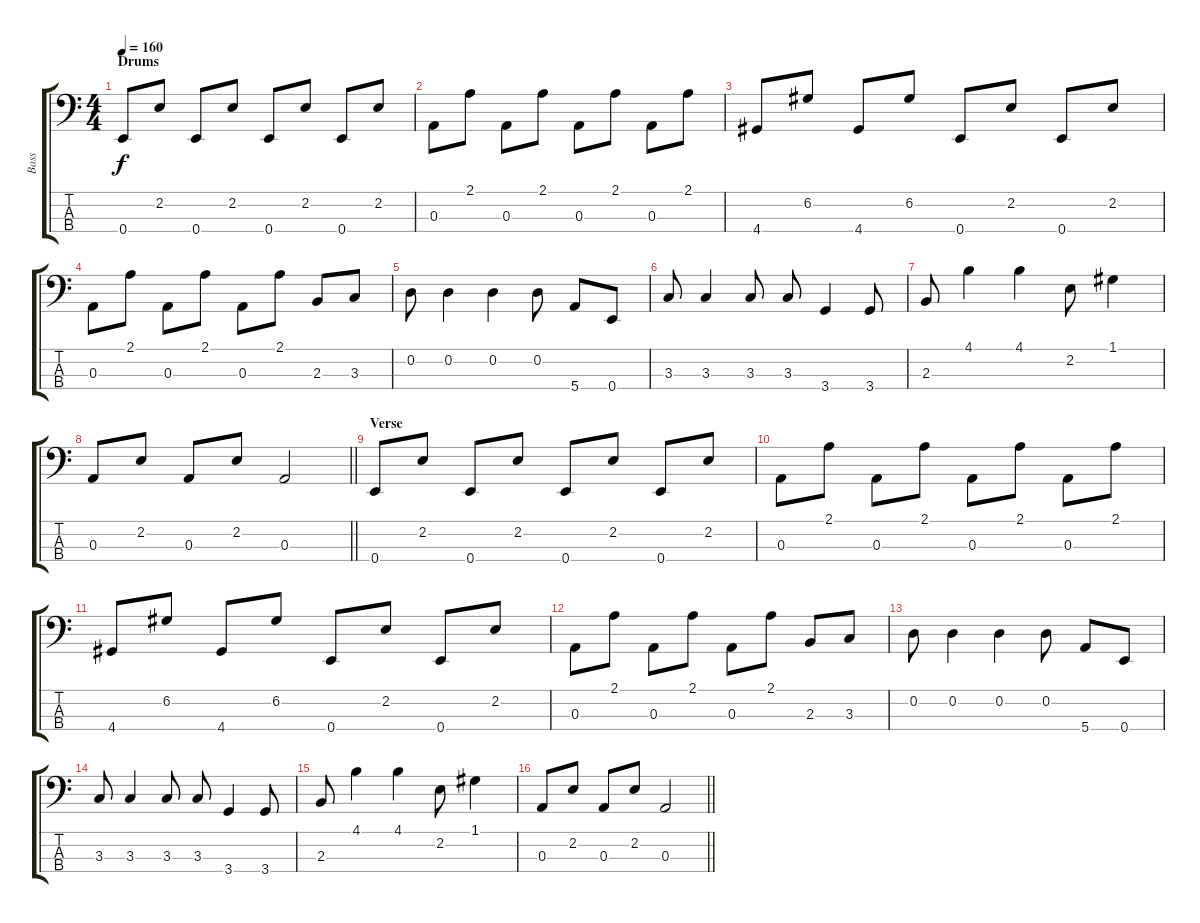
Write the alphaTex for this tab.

\track ("Bass" "Bass") {instrument electricbasspick}
\staff {score tabs}
\tuning (G2 D2 A1 E1) {hide}
\ts (4 4)
\section ("" "Drums")
\tempo 160
\clef f4
\ks c
0.4.8{dy f} 2.2.8 0.4.8 2.2.8 0.4.8 2.2.8 0.4.8 2.2.8 |
0.3.8 2.1.8 0.3.8 2.1.8 0.3.8 2.1.8 0.3.8 2.1.8 |
4.4.8 6.2.8 4.4.8 6.2.8 0.4.8 2.2.8 0.4.8 2.2.8 |
0.3.8 2.1.8 0.3.8 2.1.8 0.3.8 2.1.8 2.3.8 3.3.8 |
0.2.8 0.2.4 0.2.4 0.2.8 5.4.8 0.4.8 |
3.3.8 3.3.4 3.3.8 3.3.8 3.4.4 3.4.8 |
2.3.8 4.1.4 4.1.4 2.2.8 1.1.4 |
\barLineRight lightlight
0.3.8 2.2.8 0.3.8 2.2.8 0.3.2 |
\section ("" "Verse")
0.4.8 2.2.8 0.4.8 2.2.8 0.4.8 2.2.8 0.4.8 2.2.8 |
0.3.8 2.1.8 0.3.8 2.1.8 0.3.8 2.1.8 0.3.8 2.1.8 |
4.4.8 6.2.8 4.4.8 6.2.8 0.4.8 2.2.8 0.4.8 2.2.8 |
0.3.8 2.1.8 0.3.8 2.1.8 0.3.8 2.1.8 2.3.8 3.3.8 |
0.2.8 0.2.4 0.2.4 0.2.8 5.4.8 0.4.8 |
3.3.8 3.3.4 3.3.8 3.3.8 3.4.4 3.4.8 |
2.3.8 4.1.4 4.1.4 2.2.8 1.1.4 |
\barLineRight lightlight
0.3.8 2.2.8 0.3.8 2.2.8 0.3.2
